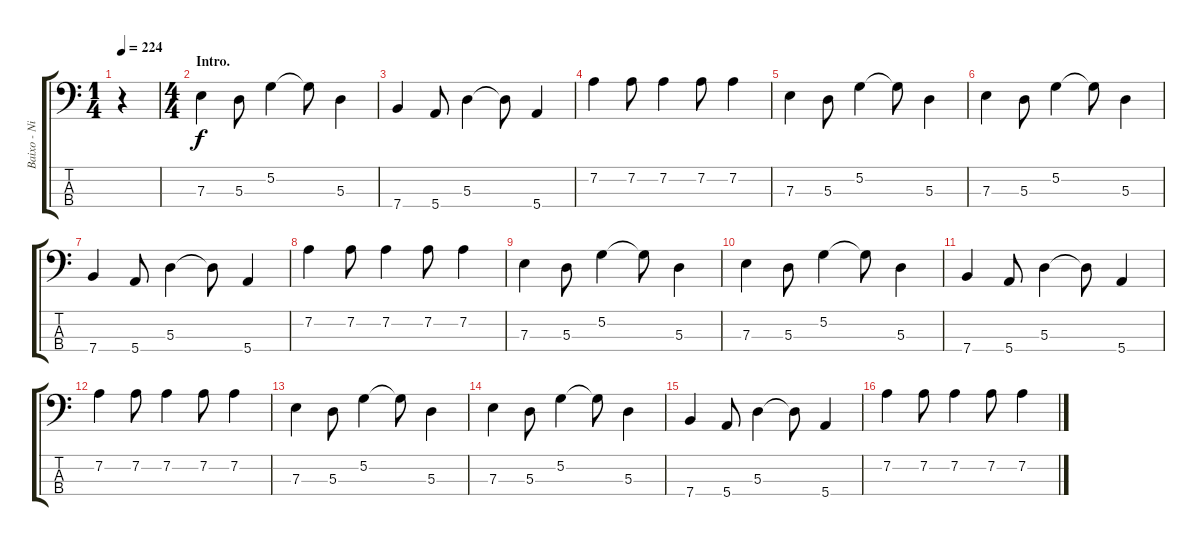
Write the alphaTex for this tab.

\track ("Baixo - Nikola" "Baixo - Ni") {instrument electricbasspick}
\staff {score tabs}
\tuning (G2 D2 A1 E1) {hide}
\ts (1 4)
\tempo 224
\clef f4
\ks c
r.4{dy f instrument electricbasspick} |
\ts (4 4)
\section ("" "Intro.")
7.3.4 5.3.8 5.2.4 5.2{t}.8 5.3.4 |
7.4.4 5.4.8 5.3.4 5.3{t}.8 5.4.4 |
7.2.4 7.2.8 7.2.4 7.2.8 7.2.4 |
7.3.4 5.3.8 5.2.4 5.2{t}.8 5.3.4 |
7.3.4 5.3.8 5.2.4 5.2{t}.8 5.3.4 |
7.4.4 5.4.8 5.3.4 5.3{t}.8 5.4.4 |
7.2.4 7.2.8 7.2.4 7.2.8 7.2.4 |
7.3.4 5.3.8 5.2.4 5.2{t}.8 5.3.4 |
7.3.4 5.3.8 5.2.4 5.2{t}.8 5.3.4 |
7.4.4 5.4.8 5.3.4 5.3{t}.8 5.4.4 |
7.2.4 7.2.8 7.2.4 7.2.8 7.2.4 |
7.3.4 5.3.8 5.2.4 5.2{t}.8 5.3.4 |
7.3.4 5.3.8 5.2.4 5.2{t}.8 5.3.4 |
7.4.4 5.4.8 5.3.4 5.3{t}.8 5.4.4 |
7.2.4 7.2.8 7.2.4 7.2.8 7.2.4
